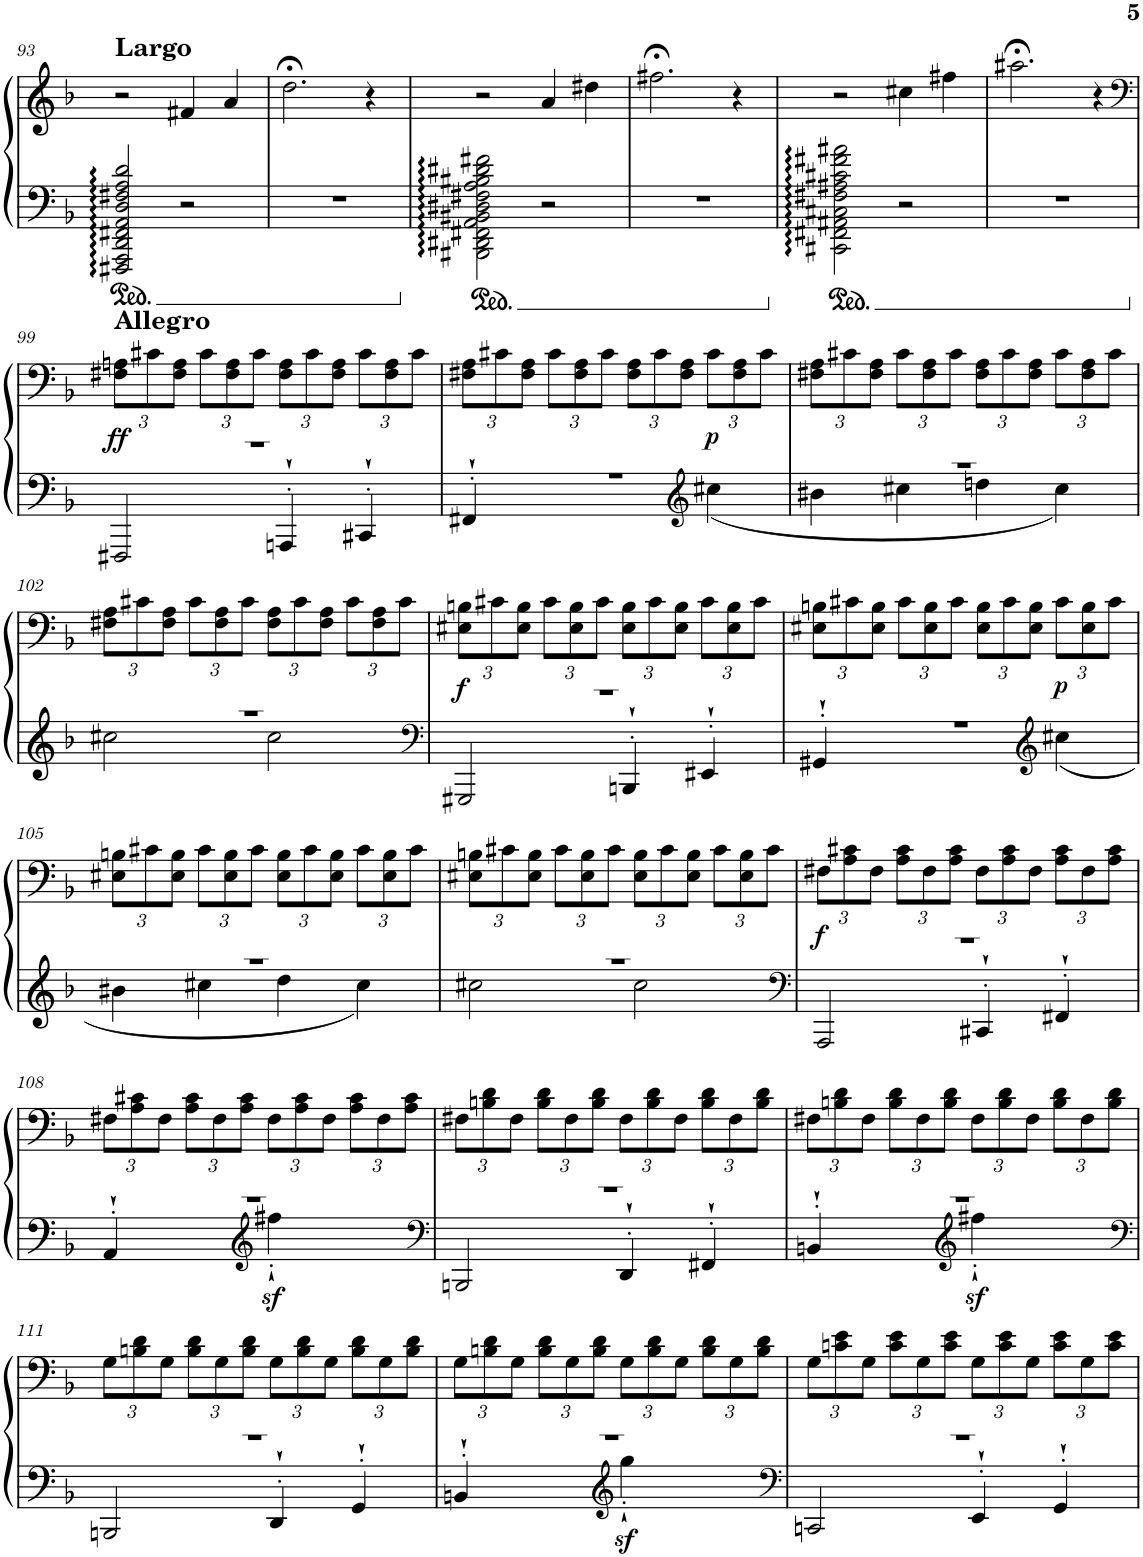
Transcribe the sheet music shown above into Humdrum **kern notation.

**kern	**kern	**dynam
*part1	*part1	*part1
*staff2	*staff1	*staff1/2
*I"Piano	*	*
*I'Pno	*	*
!!LO:PB:g=z
*clefF4	*clefG2	*
*k[b-]	*k[b-]	*
*F:	*F:	*
*M2/2	*M2/2	*
*met(c|)	*met(c|)	*
=93	=93	=93
!	!LO:TX:a:B:t=Largo	!
2FFF#X/ 2AAA/ 2DD/ 2FF#X/ 2AA/ 2D/ 2F#X/ 2A/ 2d/	2r	.
2r	4f#X/	.
.	4a/	.
=94	=94	=94
1r	2.dd;<\	.
.	4r	.
=95	=95	=95
2BBB#X\ 2DD#X\ 2FF#X\ 2AA\ 2BB#X\ 2D#X\ 2F#X\ 2A\ 2B#X\ 2d#X\ 2f#X\	2r	.
2r	4a/	.
.	4dd#X\	.
=96	=96	=96
1r	2.ff#X;<\	.
.	4r	.
=97	=97	=97
2CC#X\ 2FF#X\ 2AA#X\ 2C#X\ 2F#X\ 2A#X\ 2c#X\ 2f#X\ 2a#X\	2r	.
2r	4cc#X\	.
.	4ff#X\	.
=98	=98	=98
1r	2.aa#X;<\	.
.	4r	.
!!LO:LB:g=z
=99	=99	=99
*	*clefF4	*
*^	*	*
*	*	*Xbrackettup	*
!	!	!LO:TX:a:B:t=Allegro	!
!	!	!	!LO:DY:b
1r	2FFF#X/	12F#X\ 12An\L	ff
.	.	12c#X\	.
.	.	12F#\ 12A\J	.
.	.	12c#\L	.
.	.	12F#\ 12A\	.
.	.	12c#\J	.
.	4AAAn'`/	12F#\ 12A\L	.
.	.	12c#\	.
.	.	12F#\ 12A\J	.
.	4CC#X'`/	12c#\L	.
.	.	12F#\ 12A\	.
.	.	12c#\J	.
=100	=100	=100	=100
1r	4FF#X'`/	12F#X\ 12A\L	.
.	.	12c#X\	.
.	.	12F#\ 12A\J	.
.	2ryy	12c#\L	.
.	.	12F#\ 12A\	.
.	.	12c#\J	.
.	.	12F#\ 12A\L	.
.	.	12c#\	.
.	.	12F#\ 12A\J	.
*clefG2	*	*	*
!	!	!	!LO:DY:a=2
.	4cc#X\	12c#\L	p
.	.	12F#\ 12A\	.
.	.	12c#\J	.
=101	=101	=101	=101
1r	4b#X\	12F#X\ 12A\L	.
.	.	12c#X\	.
.	.	12F#\ 12A\J	.
.	4cc#X\	12c#\L	.
.	.	12F#\ 12A\	.
.	.	12c#\J	.
.	4ddn\	12F#\ 12A\L	.
.	.	12c#\	.
.	.	12F#\ 12A\J	.
.	4cc#\	12c#\L	.
.	.	12F#\ 12A\	.
.	.	12c#\J	.
!!LO:LB:g=z
=102	=102	=102	=102
1r	2cc#X\	12F#X\ 12A\L	.
.	.	12c#X\	.
.	.	12F#\ 12A\J	.
.	.	12c#\L	.
.	.	12F#\ 12A\	.
.	.	12c#\J	.
.	2cc#\	12F#\ 12A\L	.
.	.	12c#\	.
.	.	12F#\ 12A\J	.
.	.	12c#\L	.
.	.	12F#\ 12A\	.
.	.	12c#\J	.
=103	=103	=103	=103
*clefF4	*	*	*
!	!	!	!LO:DY:a=2
1r	2GGG#X/	12E#X\ 12Bn\L	f
.	.	12c#X\	.
.	.	12E#\ 12B\J	.
.	.	12c#\L	.
.	.	12E#\ 12B\	.
.	.	12c#\J	.
.	4BBBn'`/	12E#\ 12B\L	.
.	.	12c#\	.
.	.	12E#\ 12B\J	.
.	4EE#X'`/	12c#\L	.
.	.	12E#\ 12B\	.
.	.	12c#\J	.
=104	=104	=104	=104
1r	4GG#X'`/	12E#X\ 12Bn\L	.
.	.	12c#X\	.
.	.	12E#\ 12B\J	.
.	2ryy	12c#\L	.
.	.	12E#\ 12B\	.
.	.	12c#\J	.
.	.	12E#\ 12B\L	.
.	.	12c#\	.
.	.	12E#\ 12B\J	.
*clefG2	*	*	*
!	!	!	!LO:DY:a=2
.	4cc#X\	12c#\L	p
.	.	12E#\ 12B\	.
.	.	12c#\J	.
!!LO:LB:g=z
=105	=105	=105	=105
1r	4b#X\	12E#X\ 12Bn\L	.
.	.	12c#X\	.
.	.	12E#\ 12B\J	.
.	4cc#X\	12c#\L	.
.	.	12E#\ 12B\	.
.	.	12c#\J	.
.	4dd\	12E#\ 12B\L	.
.	.	12c#\	.
.	.	12E#\ 12B\J	.
.	4cc#\	12c#\L	.
.	.	12E#\ 12B\	.
.	.	12c#\J	.
=106	=106	=106	=106
1r	2cc#X\	12E#X\ 12Bn\L	.
.	.	12c#X\	.
.	.	12E#\ 12B\J	.
.	.	12c#\L	.
.	.	12E#\ 12B\	.
.	.	12c#\J	.
.	2cc#\	12E#\ 12B\L	.
.	.	12c#\	.
.	.	12E#\ 12B\J	.
.	.	12c#\L	.
.	.	12E#\ 12B\	.
.	.	12c#\J	.
=107	=107	=107	=107
*clefF4	*	*	*
!	!	!	!LO:DY:b
1r	2AAA/	12F#X\L	f
.	.	12A\ 12c#X\	.
.	.	12F#\J	.
.	.	12A\ 12c#\L	.
.	.	12F#\	.
.	.	12A\ 12c#\J	.
.	4CC#X'`/	12F#\L	.
.	.	12A\ 12c#\	.
.	.	12F#\J	.
.	4FF#X'`/	12A\ 12c#\L	.
.	.	12F#\	.
.	.	12A\ 12c#\J	.
!!LO:LB:g=z
=108	=108	=108	=108
1r	4AA'`/	12F#X\L	.
.	.	12A\ 12c#X\	.
.	.	12F#\J	.
.	4ryy	12A\ 12c#\L	.
.	.	12F#\	.
.	.	12A\ 12c#\J	.
*clefG2	*	*	*
!	!	!	!LO:DY:b=2
.	4ff#X'`\	12F#\L	sf
.	.	12A\ 12c#\	.
.	.	12F#\J	.
.	4ryy	12A\ 12c#\L	.
.	.	12F#\	.
.	.	12A\ 12c#\J	.
=109	=109	=109	=109
*clefF4	*	*	*
1r	2BBBn/	12F#X\L	.
.	.	12Bn\ 12d\	.
.	.	12F#\J	.
.	.	12B\ 12d\L	.
.	.	12F#\	.
.	.	12B\ 12d\J	.
.	4DD'`/	12F#\L	.
.	.	12B\ 12d\	.
.	.	12F#\J	.
.	4FF#X'`/	12B\ 12d\L	.
.	.	12F#\	.
.	.	12B\ 12d\J	.
=110	=110	=110	=110
1r	4BBn'`/	12F#X\L	.
.	.	12Bn\ 12d\	.
.	.	12F#\J	.
.	4ryy	12B\ 12d\L	.
.	.	12F#\	.
.	.	12B\ 12d\J	.
*clefG2	*	*	*
!	!	!	!LO:DY:b=2
.	4ff#X'`\	12F#\L	sf
.	.	12B\ 12d\	.
.	.	12F#\J	.
.	4ryy	12B\ 12d\L	.
.	.	12F#\	.
.	.	12B\ 12d\J	.
!!LO:LB:g=z
=111	=111	=111	=111
*clefF4	*	*	*
1r	2BBBn/	12G\L	.
.	.	12Bn\ 12d\	.
.	.	12G\J	.
.	.	12B\ 12d\L	.
.	.	12G\	.
.	.	12B\ 12d\J	.
.	4DD'`/	12G\L	.
.	.	12B\ 12d\	.
.	.	12G\J	.
.	4GG'`/	12B\ 12d\L	.
.	.	12G\	.
.	.	12B\ 12d\J	.
=112	=112	=112	=112
1r	4BBn'`/	12G\L	.
.	.	12Bn\ 12d\	.
.	.	12G\J	.
.	4ryy	12B\ 12d\L	.
.	.	12G\	.
.	.	12B\ 12d\J	.
*clefG2	*	*	*
!	!	!	!LO:DY:b=2
.	4gg'`\	12G\L	sf
.	.	12B\ 12d\	.
.	.	12G\J	.
.	4ryy	12B\ 12d\L	.
.	.	12G\	.
.	.	12B\ 12d\J	.
=113	=113	=113	=113
*clefF4	*	*	*
1r	2CCn/	12G\L	.
.	.	12cn\ 12e\	.
.	.	12G\J	.
.	.	12c\ 12e\L	.
.	.	12G\	.
.	.	12c\ 12e\J	.
.	4EE'`/	12G\L	.
.	.	12c\ 12e\	.
.	.	12G\J	.
.	4GG'`/	12c\ 12e\L	.
.	.	12G\	.
.	.	12c\ 12e\J	.
*v	*v	*	*
=	=	=
*-	*-	*-
